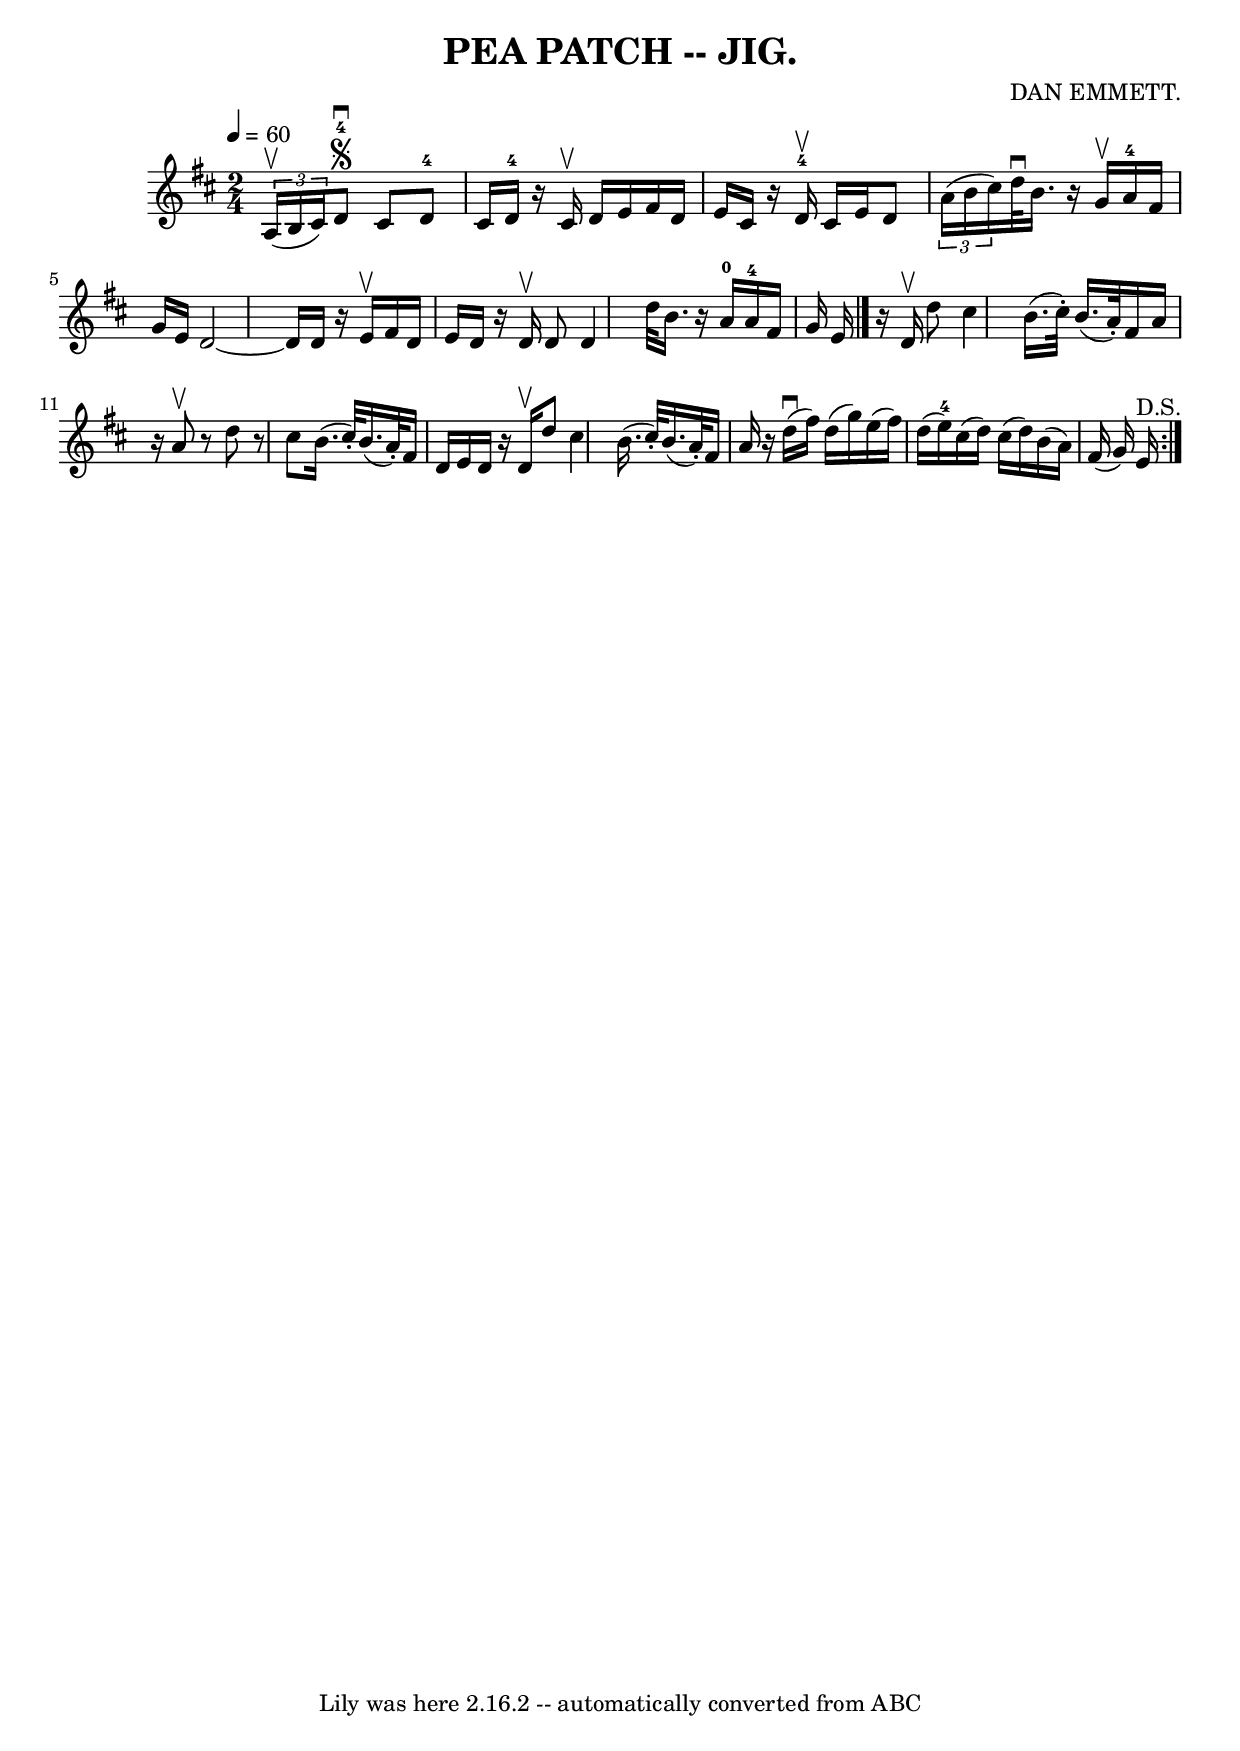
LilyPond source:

\version "2.16.2"
\include "Mammoth.ily"
\header {
  %% book = "Coles pg. 82.4"
  composer = "DAN EMMETT."
  crossRefNumber = "1"
  footnotes = ""
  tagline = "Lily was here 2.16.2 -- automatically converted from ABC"
  title = "PEA PATCH -- JIG."

}
voicedefault =  {


  \time 2/4 \tempo  4=60
  
  \key d \major
  \times 2/3 { a16 (^\upbow b16 cis'16) 
	     }   |
  
  d'8-4^\segno^\downbow cis'8 d'8-4 cis'16 d'16-4    |
  r16 cis'16^\upbow d'16 e'16 fis'16 d'16 e'16    
  cis'16  |
  r16 d'16-4^\upbow cis'16 e'16 d'8    
  \times 2/3 { a'16 (b'16 cis''16) 
	     }   |
  d''32^\downbow   
  b'16.    r16 g'16^\upbow a'16-4 fis'16 g'16 e'16  |
  
  d'2   ~    |
  d'16 d'16    r16 e'16^\upbow fis'16 d'16    
  e'16 d'16    |
  r16 d'16^\upbow d'8 d'4  |
  d''32    
  b'16.    r16 a'16-0 a'16-4 fis'16 g'16 e'16  \bar "|."    
  
  \repeat volta 2 {
    r16 d'16^\upbow d''8 cis''4    |
    b'16. (
    cis''32-.) b'16. (a'32-.) fis'16 a'16    r16 a'8^\upbow    |
    r8 d''8    r8 cis''8  |
    b'16. (cis''32-.) b'16. (a'32-.) fis'16 d'16 e'16 d'16  |
    r16 d'16^\upbow d''8 cis''4    |
    b'16. (cis''32-.) b'16. (a'32-.) fis'16 a'16    r16 d''16 (^\downbow   |
    fis''16)   
    d''16 (g''16) e''16 (fis''16) d''16 (e''16-4) cis''16 (|
    d''16) cis''16 (d''16) b'16 (a'16) fis'16 (
    g'16) e'16^"D.S."   
  }   

}

\score{
  <<

    \context Staff="default"
    {
      \voicedefault 
      
    }

  >>
  \layout {
    
  }
  \midi {
  }

}
